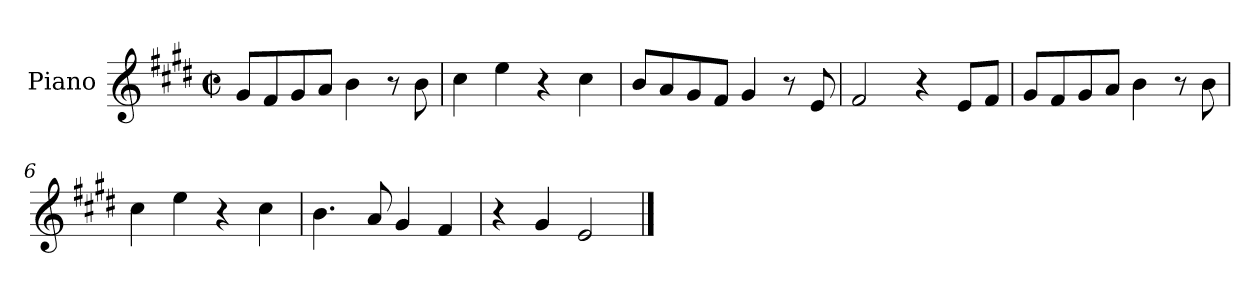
**kern
*part1
*staff1
*I"Piano
*I'Pno
*clefG2
*k[f#c#g#d#]
*M2/2
*met(c|)
=1
8g#/L
8f#/
8g#/
8a/J
4b\
8r
8b\
=2
4cc#\
4ee\
4r
4cc#\
=3
8b/L
8a/
8g#/
8f#/J
4g#/
8r
8e/
=4
2f#/
4r
8e/L
8f#/J
=5
8g#/L
8f#/
8g#/
8a/J
4b\
8r
8b\
=6
4cc#\
4ee\
4r
4cc#\
=7
4.b\
8a/
4g#/
4f#/
=8
4r
4g#/
2e/
==
*-
